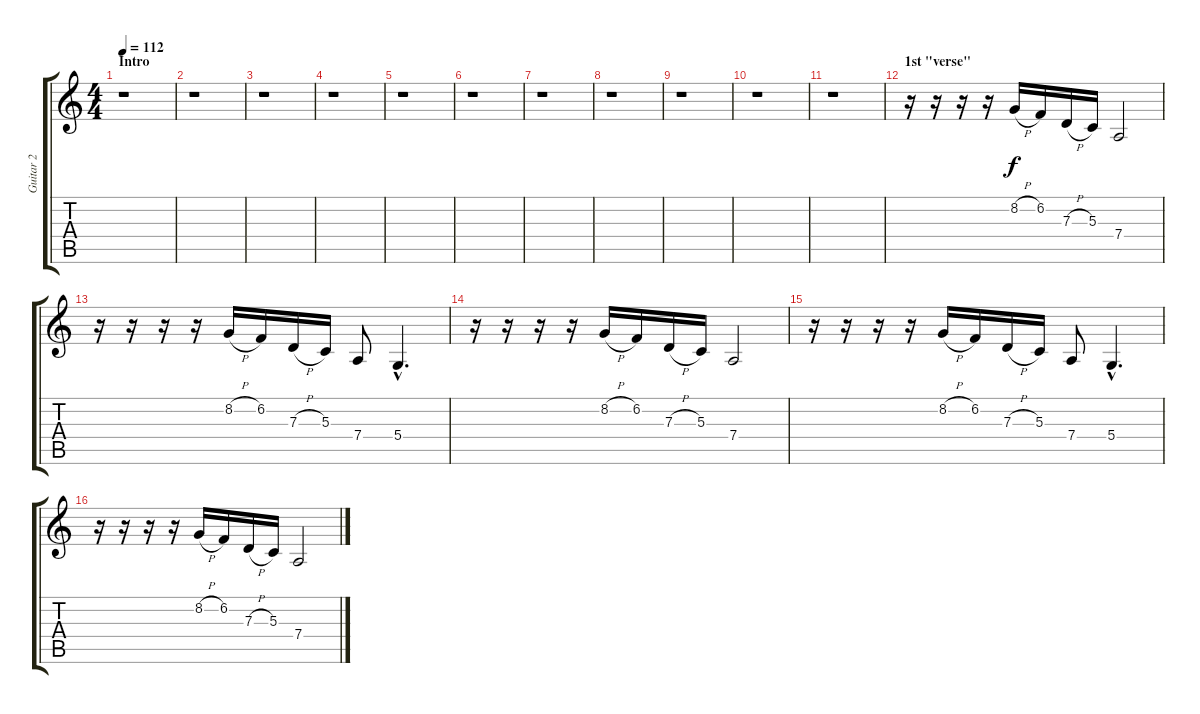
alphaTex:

\track ("Guitar 2 " "Guitar 2 ") {instrument lead6voice}
\staff {score tabs}
\tuning (E4 B3 G3 D3 A2 E2) {hide}
\ts (4 4)
\section ("" "Intro")
\tempo 112
\clef g2
\ks c
r.1{dy f instrument lead6voice} |
r.1 |
r.1 |
r.1 |
r.1 |
r.1 |
r.1 |
r.1 |
r.1 |
r.1 |
r.1 |
\section ("" "1st \"verse\"")
r.16 r.16 r.16 r.16 8.2{h}.16 6.2.16 7.3{h}.16 5.3.16 7.4.2 |
r.16 r.16 r.16 r.16 8.2{h}.16 6.2.16 7.3{h}.16 5.3.16 7.4.8 5.4{hac}.4{d} |
r.16 r.16 r.16 r.16 8.2{h}.16 6.2.16 7.3{h}.16 5.3.16 7.4.2 |
r.16 r.16 r.16 r.16 8.2{h}.16 6.2.16 7.3{h}.16 5.3.16 7.4.8 5.4{hac}.4{d} |
r.16 r.16 r.16 r.16 8.2{h}.16 6.2.16 7.3{h}.16 5.3.16 7.4.2
